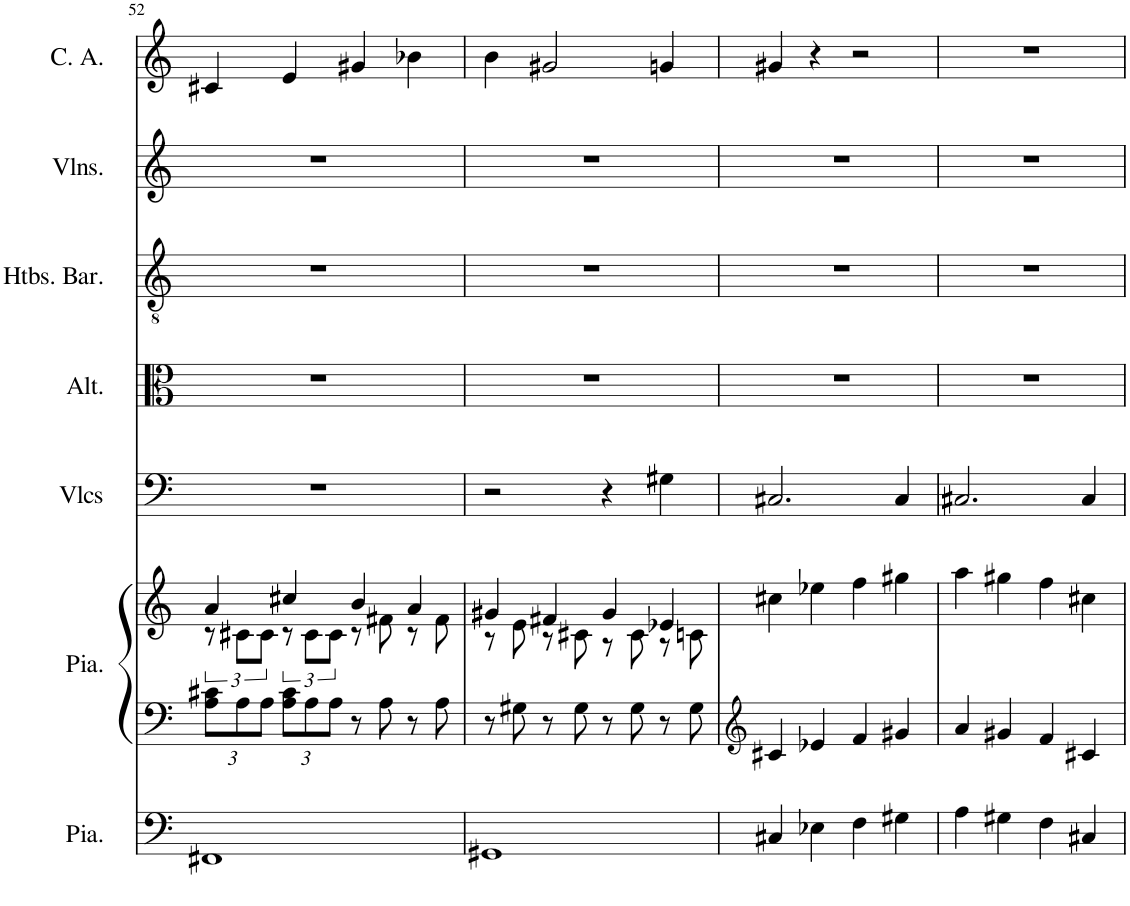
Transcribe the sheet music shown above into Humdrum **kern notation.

**kern	**kern	**kern	**kern	**kern	**kern	**kern	**kern
*part7	*part6	*part6	*part5	*part4	*part3	*part2	*part1
*staff8	*staff7	*staff6	*staff5	*staff4	*staff3	*staff2	*staff1
*I"Piano, Pedals	*I"Piano, Organ	*	*I"Violoncelles, Bass	*I"Altos, Tenor	*I"Hautbois Baryton, Alto	*I"Violons, Soprano	*I"Cor anglais, Baritone solo
*I'Pia.	*I'Pia.	*	*I'Vlcs	*I'Alt.	*I'Htbs. Bar.	*I'Vlns.	*I'C. A.
!!LO:PB:g=z
*clefF4	*clefF4	*clefG2	*clefF4	*clefC3	*clefGv2	*clefG2	*clefG2
*	*	*	*	*	*	*	*Trd4c7
*k[]	*k[]	*k[]	*k[]	*k[]	*k[]	*k[]	*k[]
*M4/4	*M4/4	*M4/4	*M4/4	*M4/4	*M4/4	*M4/4	*M4/4
*	*Xbrackettup	*	*	*	*	*	*
=52	=52	=52	=52	=52	=52	=52	=52
*	*	*^	*	*	*	*	*
1FF#X	12A\ 12c#X\L	4a/	12r	1r	1r	1r	1r	4c#X/
.	12A\	.	12c#X\L	.	.	.	.	.
.	12A\J	.	12c#\J	.	.	.	.	.
.	12A\ 12c#\L	4cc#X/	12r	.	.	.	.	4e/
.	12A\	.	12c#\L	.	.	.	.	.
.	12A\J	.	12c#\J	.	.	.	.	.
.	8r	4b/	8r	.	.	.	.	4g#X/
.	8A\	.	8f#X\	.	.	.	.	.
.	8r	4a/	8r	.	.	.	.	4b-X\
.	8A\	.	8f#\	.	.	.	.	.
=53	=53	=53	=53	=53	=53	=53	=53	=53
1GG#X	8r	4g#X/	8r	2r	1r	1r	1r	4b\
.	8G#X\	.	8e\	.	.	.	.	.
.	8r	4f#X/	8r	.	.	.	.	2g#X/
.	8G#\	.	8c#X\	.	.	.	.	.
.	8r	4g#/	8r	4r	.	.	.	.
.	8G#\	.	8c#\	.	.	.	.	.
.	8r	4e-X/	8r	4G#X\	.	.	.	4gn/
.	8G#\	.	8cn\	.	.	.	.	.
*	*	*v	*v	*	*	*	*	*
=54	=54	=54	=54	=54	=54	=54	=54
*	*clefG2	*	*	*	*	*	*
4C#X/	4c#X/	4cc#X\	2.C#X/	1r	1r	1r	4g#X/
4E-X\	4e-X/	4ee-X\	.	.	.	.	4r
4F\	4f/	4ff\	.	.	.	.	2r
4G#X\	4g#X/	4gg#X\	4C#/	.	.	.	.
=55	=55	=55	=55	=55	=55	=55	=55
4A\	4a/	4aa\	2.C#X/	1r	1r	1r	1r
4G#X\	4g#X/	4gg#X\	.	.	.	.	.
4F\	4f/	4ff\	.	.	.	.	.
4C#X/	4c#X/	4cc#X\	4C#/	.	.	.	.
=	=	=	=	=	=	=	=
*-	*-	*-	*-	*-	*-	*-	*-
